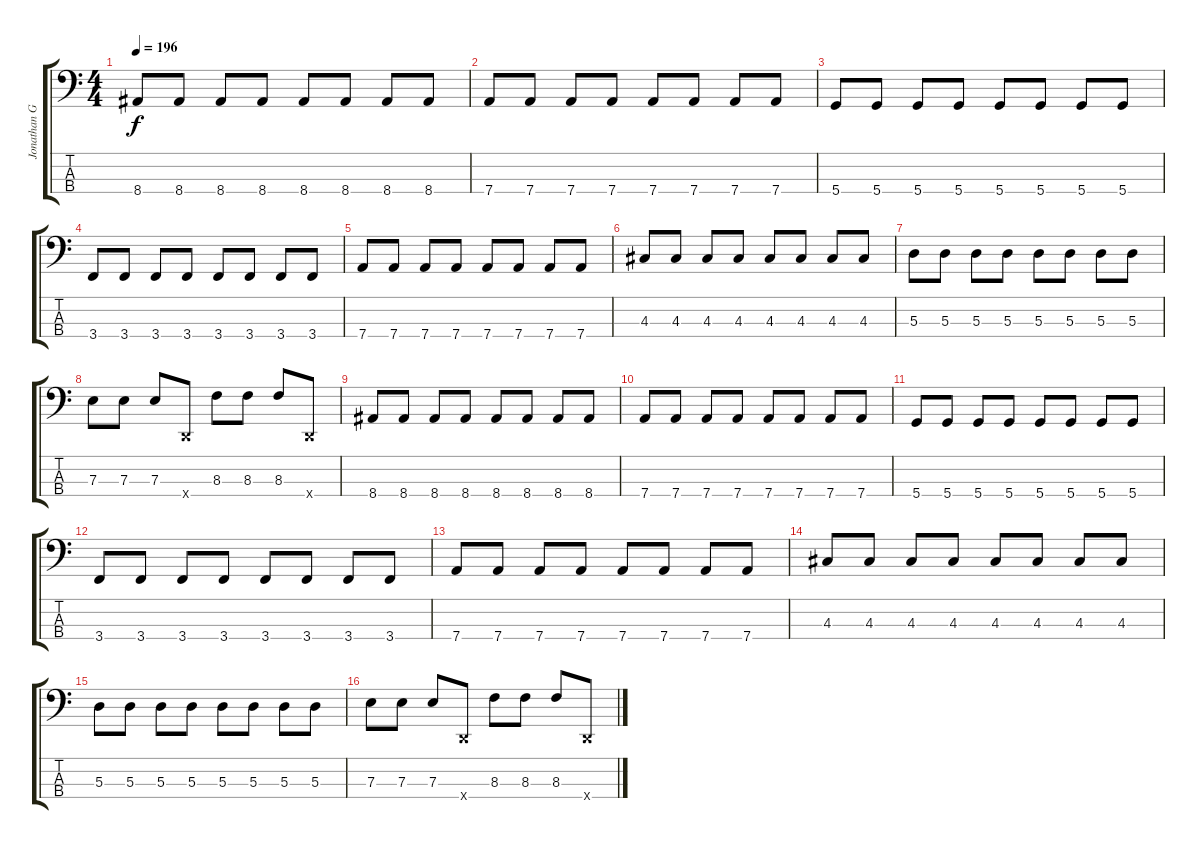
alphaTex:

\track ("Jonathan Gallant" "Jonathan G") {instrument electricbassfinger}
\staff {score tabs}
\tuning (G2 D2 A1 D1) {hide}
\ts (4 4)
\tempo 196
\clef f4
\ks c
8.4.8{dy f} 8.4.8 8.4.8 8.4.8 8.4.8 8.4.8 8.4.8 8.4.8 |
7.4.8 7.4.8 7.4.8 7.4.8 7.4.8 7.4.8 7.4.8 7.4.8 |
5.4.8 5.4.8 5.4.8 5.4.8 5.4.8 5.4.8 5.4.8 5.4.8 |
3.4.8 3.4.8 3.4.8 3.4.8 3.4.8 3.4.8 3.4.8 3.4.8 |
7.4.8 7.4.8 7.4.8 7.4.8 7.4.8 7.4.8 7.4.8 7.4.8 |
4.3.8 4.3.8 4.3.8 4.3.8 4.3.8 4.3.8 4.3.8 4.3.8 |
5.3.8 5.3.8 5.3.8 5.3.8 5.3.8 5.3.8 5.3.8 5.3.8 |
7.3.8 7.3.8 7.3.8 0.4{x}.8 8.3.8 8.3.8 8.3.8 0.4{x}.8 |
8.4.8 8.4.8 8.4.8 8.4.8 8.4.8 8.4.8 8.4.8 8.4.8 |
7.4.8 7.4.8 7.4.8 7.4.8 7.4.8 7.4.8 7.4.8 7.4.8 |
5.4.8 5.4.8 5.4.8 5.4.8 5.4.8 5.4.8 5.4.8 5.4.8 |
3.4.8 3.4.8 3.4.8 3.4.8 3.4.8 3.4.8 3.4.8 3.4.8 |
7.4.8 7.4.8 7.4.8 7.4.8 7.4.8 7.4.8 7.4.8 7.4.8 |
4.3.8 4.3.8 4.3.8 4.3.8 4.3.8 4.3.8 4.3.8 4.3.8 |
5.3.8 5.3.8 5.3.8 5.3.8 5.3.8 5.3.8 5.3.8 5.3.8 |
7.3.8 7.3.8 7.3.8 0.4{x}.8 8.3.8 8.3.8 8.3.8 0.4{x}.8
